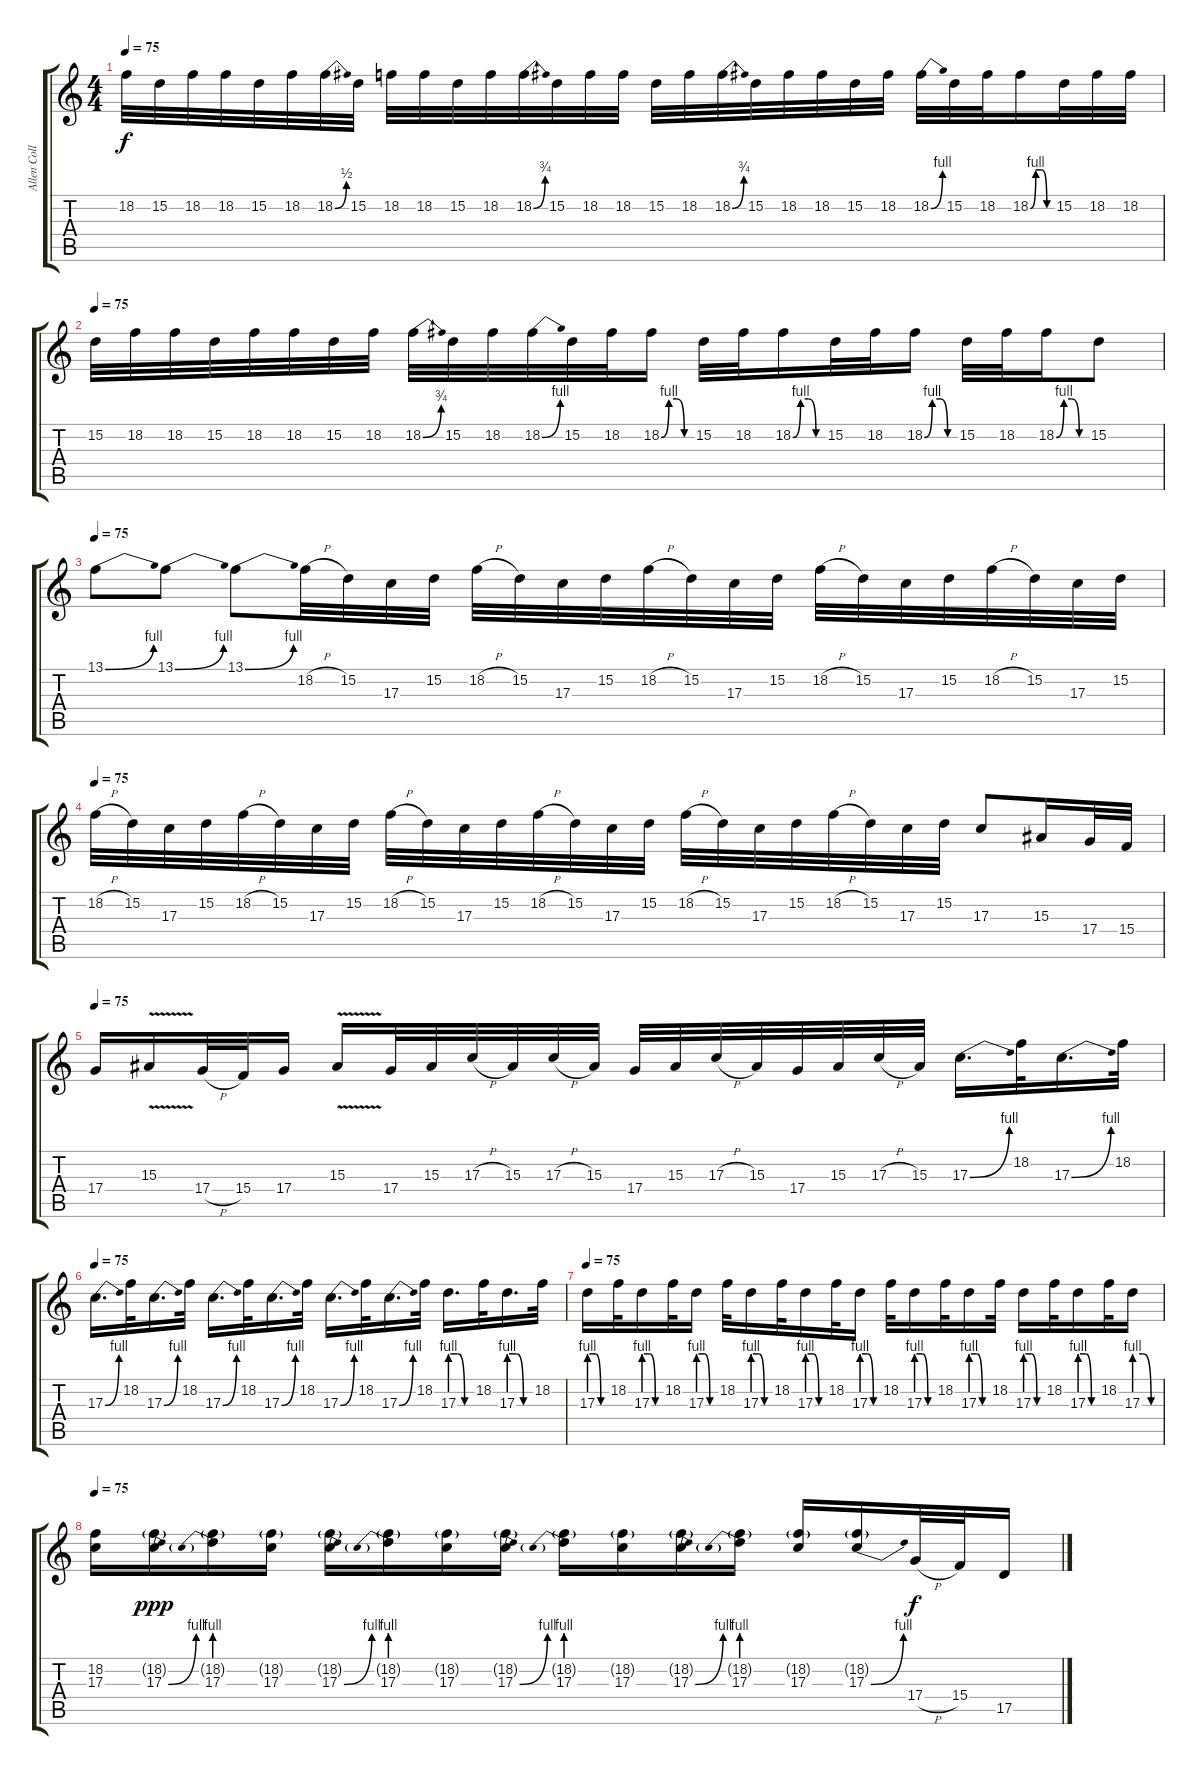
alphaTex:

\track ("Allen Collins (overdubs solo)" "Allen Coll") {instrument lead5charang}
\staff {score tabs}
\tuning (E4 B3 G3 D3 A2 E2) {hide}
\ts (4 4)
\tempo 75
\clef g2
\ks c
18.2.32{dy f} 15.2.32 18.2.32 18.2.32 15.2.32 18.2.32 18.2{be (bend 0 0 60 2)}.32 15.2.32 18.2.32 18.2.32 15.2.32 18.2.32 18.2{be (bend 0 0 60 3)}.32 15.2.32 18.2.32 18.2.32 15.2.32 18.2.32 18.2{be (bend 0 0 60 3)}.32 15.2.32 18.2.32 18.2.32 15.2.32 18.2.32 18.2{be (bend 0 0 60 4)}.32 15.2.32 18.2.32 18.2{be (custom 0 0 15 4 30 4 45 0 60 0)}.16 15.2.32 18.2.32 18.2.32 |
\tempo 75
15.2.32 18.2.32 18.2.32 15.2.32 18.2.32 18.2.32 15.2.32 18.2.32 18.2{be (bend 0 0 60 3)}.32 15.2.32 18.2.32 18.2{be (bend 0 0 60 4)}.32 15.2.32 18.2.32 18.2{be (custom 0 0 15 4 30 4 45 0 60 0)}.16 15.2.32 18.2.32 18.2{be (custom 0 0 15 4 30 4 45 0 60 0)}.16 15.2.32 18.2.32 18.2{be (custom 0 0 15 4 30 4 45 0 60 0)}.16 15.2.32 18.2.32 18.2{be (custom 0 0 15 4 30 4 45 0 60 0)}.16 15.2.8 |
\tempo 75
13.1{be (bend 0 0 60 4)}.8 13.1{be (bend 0 0 60 4)}.8 13.1{be (bend 0 0 60 4)}.8 18.2{h}.32 15.2.32 17.3.32 15.2.32 18.2{h}.32 15.2.32 17.3.32 15.2.32 18.2{h}.32 15.2.32 17.3.32 15.2.32 18.2{h}.32 15.2.32 17.3.32 15.2.32 18.2{h}.32 15.2.32 17.3.32 15.2.32 |
\tempo 75
18.2{h}.32 15.2.32 17.3.32 15.2.32 18.2{h}.32 15.2.32 17.3.32 15.2.32 18.2{h}.32 15.2.32 17.3.32 15.2.32 18.2{h}.32 15.2.32 17.3.32 15.2.32 18.2{h}.32 15.2.32 17.3.32 15.2.32 18.2{h}.32 15.2.32 17.3.32 15.2.32 17.3.8 15.3.16 17.4.32 15.4.32 |
\tempo 75
17.4.16 15.3{v}.16 17.4{h}.32 15.4.32 17.4.16 15.3{v}.16 17.4.32 15.3.32 17.3{h}.32 15.3.32 17.3{h}.32 15.3.32 17.4.32 15.3.32 17.3{h}.32 15.3.32 17.4.32 15.3.32 17.3{h}.32 15.3.32 17.3{be (bend 0 0 60 4)}.16{d} 18.2.32 17.3{be (bend 0 0 60 4)}.16{d} 18.2.32 |
\tempo 75
17.3{be (bend 0 0 60 4)}.16{d} 18.2.32 17.3{be (bend 0 0 60 4)}.16{d} 18.2.32 17.3{be (bend 0 0 60 4)}.16{d} 18.2.32 17.3{be (bend 0 0 60 4)}.16{d} 18.2.32 17.3{be (bend 0 0 60 4)}.16{d} 18.2.32 17.3{be (bend 0 0 60 4)}.16{d} 18.2.32 17.3{be (custom 0 4 20 4 40 0 60 0)}.16{d} 18.2.32 17.3{be (custom 0 4 20 4 40 0 60 0)}.16{d} 18.2.32 |
\tempo 75
17.3{be (custom 0 4 20 4 40 0 60 0)}.16 18.2.32 17.3{be (custom 0 4 20 4 40 0 60 0)}.16 18.2.32 17.3{be (custom 0 4 20 4 40 0 60 0)}.16 18.2.32 17.3{be (custom 0 4 20 4 40 0 60 0)}.16 18.2.32 17.3{be (custom 0 4 20 4 40 0 60 0)}.16 18.2.32 17.3{be (custom 0 4 20 4 40 0 60 0)}.16 18.2.32 17.3{be (custom 0 4 20 4 40 0 60 0)}.16 18.2.32 17.3{be (custom 0 4 20 4 40 0 60 0)}.16 18.2.32 17.3{be (custom 0 4 20 4 40 0 60 0)}.16 18.2.32 17.3{be (custom 0 4 20 4 40 0 60 0)}.16 18.2.32 17.3{be (custom 0 4 20 4 40 0 60 0)}.16 |
\tempo 75
(18.2 17.3).16 (18.2{g} 17.3{be (bend 0 0 60 4)}).16{dy ppp} (18.2{g} 17.3{be (prebend 0 4 60 4)}).16 (18.2{g} 17.3).16 (18.2{g} 17.3{be (bend 0 0 60 4)}).16 (18.2{g} 17.3{be (prebend 0 4 60 4)}).16 (18.2{g} 17.3).16 (18.2{g} 17.3{be (bend 0 0 60 4)}).16 (18.2{g} 17.3{be (prebend 0 4 60 4)}).16 (18.2{g} 17.3).16 (18.2{g} 17.3{be (bend 0 0 60 4)}).16 (18.2{g} 17.3{be (prebend 0 4 60 4)}).16 (18.2{g} 17.3).16 (18.2{g} 17.3{be (bend 0 0 60 4)}).16 17.4{h}.32{dy f} 15.4.32 17.5.16
